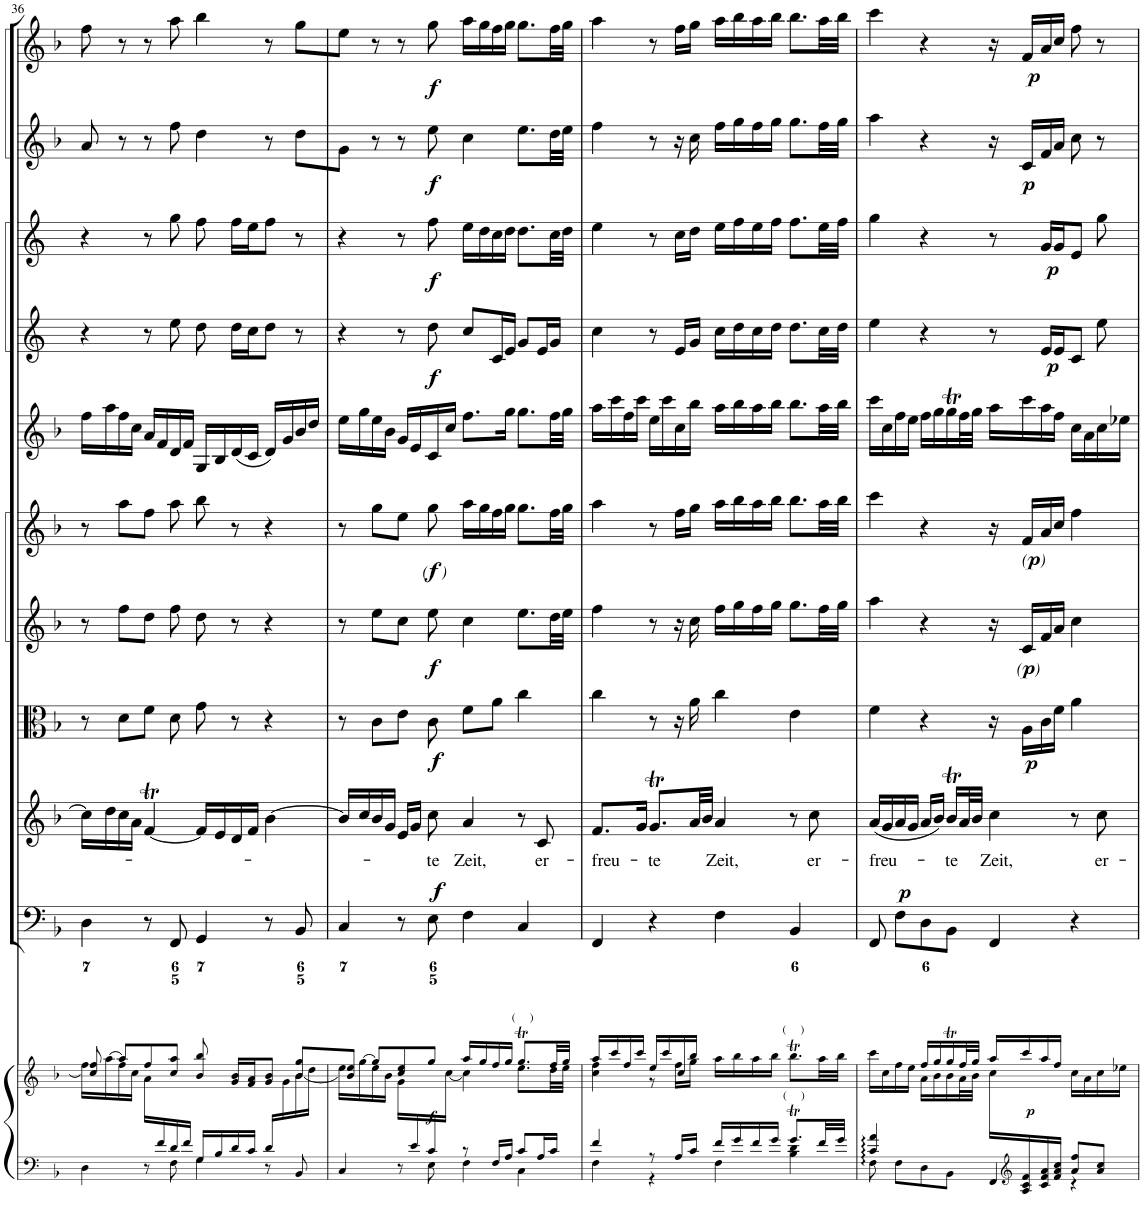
**kern	**kern	**dynam	**kern	**dynam	**kern	**text	**kern	**dynam	**kern	**dynam	**kern	**dynam	**kern	**kern	**dynam	**kern	**dynam	**kern	**dynam	**kern	**dynam
*part11	*part11	*part11	*part10	*part10	*part9	*part9	*part8	*part8	*part7	*part7	*part6	*part6	*part5	*part4	*part4	*part3	*part3	*part2	*part2	*part1	*part1
*staff12	*staff11	*staff11/12	*staff10	*staff10	*staff9	*staff9	*staff8	*staff8	*staff7	*staff7	*staff6	*staff6	*staff5	*staff4	*staff4	*staff3	*staff3	*staff2	*staff2	*staff1	*staff1
*I"Piano reduction	*	*	*I"Continuo	*	*I"Alto	*	*I"Viola	*	*I"Violino II	*	*I"Violino I	*	*I"Violino Solo	*I"Corno II	*	*I"Corno I	*	*I"Oboe II	*	*I"Oboe I	*
*I'Pno	*	*	*	*	*	*	*	*	*	*	*	*	*I'Vln	*	*	*	*	*I'Ob	*	*I'Ob	*
!!LO:PB:g=z
*clefF4	*clefG2	*	*clefF4	*	*clefG2	*	*clefC3	*	*clefG2	*	*clefG2	*	*clefG2	*clefG2	*	*clefG2	*	*clefG2	*	*clefG2	*
*	*	*	*	*	*	*	*	*	*	*	*	*	*	*Trd4c7	*	*Trd4c7	*	*	*	*	*
*k[b-]	*k[b-]	*	*k[b-]	*	*k[b-]	*	*k[b-]	*	*k[b-]	*	*k[b-]	*	*k[b-]	*k[]	*	*k[]	*	*k[b-]	*	*k[b-]	*
*M4/4	*M4/4	*	*M4/4	*	*M4/4	*	*M4/4	*	*M4/4	*	*M4/4	*	*M4/4	*M4/4	*	*M4/4	*	*M4/4	*	*M4/4	*
*met(c)	*met(c)	*	*met(c)	*	*met(c)	*	*met(c)	*	*met(c)	*	*met(c)	*	*met(c)	*met(c)	*	*met(c)	*	*met(c)	*	*met(c)	*
=36	=36	=36	=36	=36	=36	=36	=36	=36	=36	=36	=36	=36	=36	=36	=36	=36	=36	=36	=36	=36	=36
*^	*^	*	*	*	*	*	*	*	*	*	*	*	*	*	*	*	*	*	*	*	*
16ryy	4D\	8cc/] 8ff/	16ff\LL	.	4D\	.	16cc\LL]	.	8r	.	8r	.	8r	.	16ff\LL	4r	.	4r	.	8a/	.	8ff\	.
.	.	.	[>16aa\	.	.	.	16dd\	.	.	.	.	.	.	.	16aa\	.	.	.	.	.	.	.	.
.	.	8aa/L]	16ff\	.	.	.	16cc\	.	8d\L	.	8ff\L	.	8aa\L	.	16ff\	.	.	.	.	8r	.	8r	.
.	.	.	16cc\JJ	.	.	.	16a\JJ	.	.	.	.	.	.	.	16cc\JJ	.	.	.	.	.	.	.	.
.	8r	8ff/	16a\LL	.	8r	.	[4fT/	.	8f\J	.	8dd\J	.	8ff\J	.	16a/LL	8r	.	8r	.	8r	.	8r	.
16f/	.	.	2ryy	.	.	.	.	.	.	.	.	.	.	.	16f/	.	.	.	.	.	.	.	.
16d/	8F\	8cc/ 8aa/J	.	.	8FF/	.	.	.	8d\	.	8ff\	.	8aa\	.	16d/	8ee\	.	8gg\	.	8ff\	.	8aa\	.
16f/JJ	.	.	.	.	.	.	.	.	.	.	.	.	.	.	16f/JJ	.	.	.	.	.	.	.	.
16G/LL	4G\	8b-/ 8bb-/	.	.	4GG/	.	16f/LL]	.	8g\	.	8dd\	.	8bb-\	.	16G/LL	8dd\	.	8ff\	.	4dd\	.	4bb-\	.
16B-/	.	.	.	.	.	.	16e/	.	.	.	.	.	.	.	16B-/	.	.	.	.	.	.	.	.
16d/	.	16g/ 16b-/LL	.	.	.	.	16d/	.	8r	.	8r	.	8r	.	(16d/	16dd\LL	.	16ff\LL	.	.	.	.	.
16c/JJ	.	16f/ 16a/J	.	.	.	.	16f/JJ	.	.	.	.	.	.	.	16c/JJ	16cc\J	.	16ee\J	.	.	.	.	.
16d/LL	8r	8g/ 8b-/J	.	.	8r	.	[4b-\	.	4r	.	4r	.	4r	.	16d/LL)	8dd\J	.	8ff\J	.	8r	.	8r	.
8.ryy	.	.	16g\	.	.	.	.	.	.	.	.	.	.	.	16g/	.	.	.	.	.	.	.	.
.	8BB-/	[<8b-/ 8gg/L	16b-\	.	8BB-/	.	.	.	.	.	.	.	.	.	16b-/	8r	.	8r	.	8dd\L	.	8gg\L	.
.	.	.	16dd\JJ	.	.	.	.	.	.	.	.	.	.	.	16dd/JJ	.	.	.	.	.	.	.	.
=37	=37	=37	=37	=37	=37	=37	=37	=37	=37	=37	=37	=37	=37	=37	=37	=37	=37	=37	=37	=37	=37	=37	=37
*	*^	*	*	*	*	*	*	*	*	*	*	*	*	*	*	*	*	*	*	*	*	*	*
16ryy	4C/	4ryy	8b-/] 8ee/J	16ee\LL	.	4C/	.	16b-/LL]	.	8r	.	8r	.	8r	.	16ee\LL	4r	.	4r	.	8g\J	.	8ee\J	.
.	.	.	.	[>16gg\	.	.	.	16cc/	.	.	.	.	.	.	.	16gg\	.	.	.	.	.	.	.	.
.	.	.	8gg/L]	16ee\	.	.	.	16b-/	.	8c\L	.	8ee\L	.	8gg\L	.	16ee\	.	.	.	.	8r	.	8r	.
.	.	.	.	16b-\JJ	.	.	.	16g/JJ	.	.	.	.	.	.	.	16b-\JJ	.	.	.	.	.	.	.	.
.	8r	8ryy	8cc/ 8ee/	16g\LL	.	8r	.	16e/LL	.	8e\J	.	8cc\J	.	8ee\J	.	16g/LL	8r	.	8r	.	8r	.	8r	.
16e/	.	.	.	8ryy	.	.	.	16g/JJ	.	.	.	.	.	.	.	16e/	.	.	.	.	.	.	.	.
!	!	!	!	!	!LO:DY:b	!	!LO:DY:a	!	!LO:LY:b	!	!LO:DY:b	!	!LO:DY:b	!	!LO:DY:b	!	!	!	!	!	!	!	!	!
!	!	!	!	!	!	!	!	!	!	!	!	!	!	!	!LO:DY:n=1:b	!	!	!	!	!	!	!	!	!
!	!	!	!	!	!	!	!	!	!	!	!	!	!	!	!LO:DY:n=2:b	!	!	!LO:DY:b	!	!LO:DY:b	!	!LO:DY:b	!	!LO:DY:b
16c/	8ryy	8E\	8gg/J	.	f	8E\	f	8cc\	te	8c\	f	8ee\	f	8gg\	other-dynamics f other-dynamics	16c/	8dd\	f	8ff\	f	8ee\	f	8gg\	f
2ryy	.	.	.	[16cc\JJ	.	.	.	.	.	.	.	.	.	.	.	16cc/JJ	.	.	.	.	.	.	.	.
!	!	!	!	!	!	!	!	!	!LO:LY:b	!	!	!	!	!	!	!	!	!	!	!	!	!	!	!
.	8r	4F\	16aa/LL	4cc\]	.	4F\	.	4a/	Zeit,	8f\L	.	4cc\	.	16aa\LL	.	8.ff\L	8cc/L	.	16ee\LL	.	4cc\	.	16aa\LL	.
.	.	.	16gg/	.	.	.	.	.	.	.	.	.	.	16gg\	.	.	.	.	16dd\	.	.	.	16gg\	.
.	16F/LL	.	16ff/	.	.	.	.	.	.	8a\J	.	.	.	16ff\	.	.	16c/L	.	16cc\	.	.	.	16ff\	.
.	16A/JJ	.	16gg/JJ	.	.	.	.	.	.	.	.	.	.	16gg\JJ	.	16gg\Jk	16e/JJ	.	16dd\JJ	.	.	.	16gg\JJ	.
!	!	!	!LO:TX:a:t=(     )	!	!	!	!	!	!	!	!	!	!	!	!	!	!	!	!	!	!	!	!	!
.	8c/L	4C\	8.ggT/L	8.ee\L	.	4C/	.	8r	.	4cc\	.	8.ee\L	.	8.gg\L	.	8.gg\L	8g/L	.	8.dd\L	.	8.ee\L	.	8.gg\L	.
!	!	!	!	!	!	!	!	!	!LO:LY:b	!	!	!	!	!	!	!	!	!	!	!	!	!	!	!
.	16A/L	.	.	.	.	.	.	8c/	er-	.	.	.	.	.	.	.	16e/L	.	.	.	.	.	.	.
16ryy	16c/JJ	.	32ff/LL	32dd\LL	.	.	.	.	.	.	.	32dd\LL	.	32ff\LL	.	32ff\LL	16g/JJ	.	32cc\LL	.	32dd\LL	.	32ff\LL	.
.	.	.	32gg/JJJ	32ee\JJJ	.	.	.	.	.	.	.	32ee\JJJ	.	32gg\JJJ	.	32gg\JJJ	.	.	32dd\JJJ	.	32ee\JJJ	.	32gg\JJJ	.
*	*v	*v	*	*	*	*	*	*	*	*	*	*	*	*	*	*	*	*	*	*	*	*	*	*
=38	=38	=38	=38	=38	=38	=38	=38	=38	=38	=38	=38	=38	=38	=38	=38	=38	=38	=38	=38	=38	=38	=38	=38
!	!	!	!	!	!	!	!	!LO:LY:b	!	!	!	!	!	!	!	!	!	!	!	!	!	!	!
4f/	4F\	16aa/LL	4cc\ 4ff\	.	4FF/	.	8.f/L	-freu-	4cc\	.	4ff\	.	4aa\	.	16aa\LL	4cc\	.	4ee\	.	4ff\	.	4aa\	.
.	.	16ccc/	.	.	.	.	.	.	.	.	.	.	.	.	16ccc\	.	.	.	.	.	.	.	.
.	.	16ff/	.	.	.	.	.	.	.	.	.	.	.	.	16ff\	.	.	.	.	.	.	.	.
.	.	16ccc/JJ	.	.	.	.	16g/Jk	.	.	.	.	.	.	.	16ccc\JJ	.	.	.	.	.	.	.	.
!	!	!	!	!	!	!	!	!LO:LY:b	!	!	!	!	!	!	!	!	!	!	!	!	!	!	!
8r	4r	16ee/LL	8r	.	4r	.	8.gT/L	-te	8r	.	8r	.	8r	.	16ee\LL	8r	.	8r	.	8r	.	8r	.
.	.	16ccc/	.	.	.	.	.	.	.	.	.	.	.	.	16ccc\	.	.	.	.	.	.	.	.
16A/LL	.	16cc/	16ff\LL	.	.	.	.	.	16r	.	16r	.	16ff\LL	.	16cc\	16e/LL	.	16cc\LL	.	16r	.	16ff\LL	.
16c/JJ	.	16bb-/JJ	16gg\JJ	.	.	.	32a/LL	.	16a\	.	16cc\	.	16gg\JJ	.	16bb-\JJ	16g/JJ	.	16dd\JJ	.	16cc\	.	16gg\JJ	.
.	.	.	.	.	.	.	32b-/JJJ	.	.	.	.	.	.	.	.	.	.	.	.	.	.	.	.
!	!	!	!	!	!	!	!	!LO:LY:b	!	!	!	!	!	!	!	!	!	!	!	!	!	!	!
16f/LL	4F\	16aa\LL	4ryy	.	4F\	.	4a/	Zeit,	4cc\	.	16ff\LL	.	16aa\LL	.	16aa\LL	16cc\LL	.	16ee\LL	.	16ff\LL	.	16aa\LL	.
16g/	.	16bb-\	.	.	.	.	.	.	.	.	16gg\	.	16bb-\	.	16bb-\	16dd\	.	16ff\	.	16gg\	.	16bb-\	.
16f/	.	16aa\	.	.	.	.	.	.	.	.	16ff\	.	16aa\	.	16aa\	16cc\	.	16ee\	.	16ff\	.	16aa\	.
16g/JJ	.	16bb-\JJ	.	.	.	.	.	.	.	.	16gg\JJ	.	16bb-\JJ	.	16bb-\JJ	16dd\JJ	.	16ff\JJ	.	16gg\JJ	.	16bb-\JJ	.
!	!	!LO:TX:a:t=(     )	!	!	!	!	!	!	!	!	!	!	!	!	!	!	!	!	!	!	!	!	!
!LO:TX:a:t=(     )	!	!	!	!	!	!	!	!	!	!	!	!	!	!	!	!	!	!	!	!	!	!	!
8.gT/L	4B-\ 4d\	8.bb-T\L	4ryy	.	4BB-/	.	8r	.	4e\	.	8.gg\L	.	8.bb-\L	.	8.bb-\L	8.dd\L	.	8.ff\L	.	8.gg\L	.	8.bb-\L	.
!	!	!	!	!	!	!	!	!LO:LY:b	!	!	!	!	!	!	!	!	!	!	!	!	!	!	!
.	.	.	.	.	.	.	8cc\	er-	.	.	.	.	.	.	.	.	.	.	.	.	.	.	.
32f/LL	.	32aa\LL	.	.	.	.	.	.	.	.	32ff\LL	.	32aa\LL	.	32aa\LL	32cc\LL	.	32ee\LL	.	32ff\LL	.	32aa\LL	.
32g/JJJ	.	32bb-\JJJ	.	.	.	.	.	.	.	.	32gg\JJJ	.	32bb-\JJJ	.	32bb-\JJJ	32dd\JJJ	.	32ff\JJJ	.	32gg\JJJ	.	32bb-\JJJ	.
=39	=39	=39	=39	=39	=39	=39	=39	=39	=39	=39	=39	=39	=39	=39	=39	=39	=39	=39	=39	=39	=39	=39	=39
!	!	!	!	!	!	!	!	!LO:LY:b	!	!	!	!	!	!	!	!	!	!	!	!	!	!	!
4c/ 4a/	8F\	16ccc\LL	4ryy	.	8FF/	.	(16a/LL	-freu-	4f\	.	4aa\	.	4ccc\	.	16ccc\LL	4ee\	.	4gg\	.	4aa\	.	4ccc\	.
.	.	16cc\	.	.	.	.	16g/	.	.	.	.	.	.	.	16cc\	.	.	.	.	.	.	.	.
!	!	!	!	!	!	!LO:DY:a	!	!	!	!	!	!	!	!	!	!	!	!	!	!	!	!	!
.	8F\L	16ff\	.	.	8F\L	p	16a/	.	.	.	.	.	.	.	16ff\	.	.	.	.	.	.	.	.
.	.	16ee\JJ	.	.	.	.	16g/JJ	.	.	.	.	.	.	.	16ee\JJ	.	.	.	.	.	.	.	.
16ryy	8D\	16ff/LL	16a\LL	.	8D\	.	16a/LL	.	4r	.	4r	.	4r	.	16ff\LL	4r	.	4r	.	4r	.	4r	.
.	.	16gg/	16b-\	.	.	.	16b-/JJ)	.	.	.	.	.	.	.	16gg\	.	.	.	.	.	.	.	.
!	!	!	!	!	!	!	!	!LO:LY:b	!	!	!	!	!	!	!	!	!	!	!	!	!	!	!
.	8BB-\J	16ggT/	16b-\	.	8BB-\J	.	16b-T/LL	te	.	.	.	.	.	.	16ggT\	.	.	.	.	.	.	.	.
.	.	32ff/L	32a\L	.	.	.	32a/L	.	.	.	.	.	.	.	32ff\L	.	.	.	.	.	.	.	.
.	.	32gg/JJJ	32b-\JJJ	.	.	.	32b-/JJJ	.	.	.	.	.	.	.	32gg\JJJ	.	.	.	.	.	.	.	.
!	!	!	!	!	!	!	!	!LO:LY:b	!	!	!	!	!	!	!	!	!	!	!	!	!	!	!
.	4FF/	16aa/LL	16cc\LL	.	4FF/	.	4cc\	Zeit,	16r	.	16r	.	16r	.	16aa\LL	8r	.	8r	.	16r	.	16r	.
*clefG2	*	*	*	*	*	*	*	*	*	*	*	*	*	*	*	*	*	*	*	*	*	*	*
!	!	!	!	!LO:DY:b	!	!	!	!	!	!LO:DY:b	!	!LO:DY:b	!	!	!	!	!	!	!	!	!	!	!
!	!	!	!	!	!	!	!	!	!	!	!	!LO:DY:n=1:b	!	!	!	!	!	!	!	!	!	!	!
!	!	!	!	!	!	!	!	!	!	!	!	!LO:DY:n=2:b	!	!LO:DY:b	!	!	!	!	!	!	!	!	!
!	!	!	!	!	!	!	!	!	!	!	!	!	!	!LO:DY:n=1:b	!	!	!	!	!	!	!	!	!
!	!	!	!	!	!	!	!	!	!	!	!	!	!	!LO:DY:n=2:b	!	!	!	!	!	!	!LO:DY:b	!	!LO:DY:b
16A/ 16c/ 16f/	.	16ccc/	4..ryy	p	.	.	.	.	16A\LL	p	16c/LL	other-dynamics p other-dynamics	16f/LL	other-dynamics p other-dynamics	16ccc\	.	.	.	.	16c/LL	p	16f/LL	p
!	!	!	!	!	!	!	!	!	!	!	!	!	!	!	!	!	!LO:DY:b	!	!LO:DY:b	!	!	!	!
16c/ 16f/ 16a/	.	16aa/	.	.	.	.	.	.	16c\	.	16f/	.	16a/	.	16aa\	16e/LL	p	16g/LL	p	16f/	.	16a/	.
16f/ 16a/ 16cc/JJ	.	16ff/JJ	.	.	.	.	.	.	16f\JJ	.	16a/JJ	.	16cc/JJ	.	16ff\JJ	16e/J	.	16g/J	.	16a/JJ	.	16cc/JJ	.
8a/ 8ff/L	4r	16cc\LL	.	.	4r	.	8r	.	4a\	.	4cc\	.	4ff\	.	16cc\LL	8c/J	.	8e/J	.	8cc\	.	8ff\	.
.	.	16a\	.	.	.	.	.	.	.	.	.	.	.	.	16a\	.	.	.	.	.	.	.	.
!	!	!	!	!	!	!	!	!LO:LY:b	!	!	!	!	!	!	!	!	!	!	!	!	!	!	!
8a/ 8cc/J	.	16cc\	.	.	.	.	8cc\	er-	.	.	.	.	.	.	16cc\	8ee\	.	8gg\	.	8r	.	8r	.
.	.	16ee-X\JJ	.	.	.	.	.	.	.	.	.	.	.	.	16ee-X\JJ	.	.	.	.	.	.	.	.
*v	*v	*	*	*	*	*	*	*	*	*	*	*	*	*	*	*	*	*	*	*	*	*	*
*	*v	*v	*	*	*	*	*	*	*	*	*	*	*	*	*	*	*	*	*	*	*	*
=	=	=	=	=	=	=	=	=	=	=	=	=	=	=	=	=	=	=	=	=	=
*-	*-	*-	*-	*-	*-	*-	*-	*-	*-	*-	*-	*-	*-	*-	*-	*-	*-	*-	*-	*-	*-
